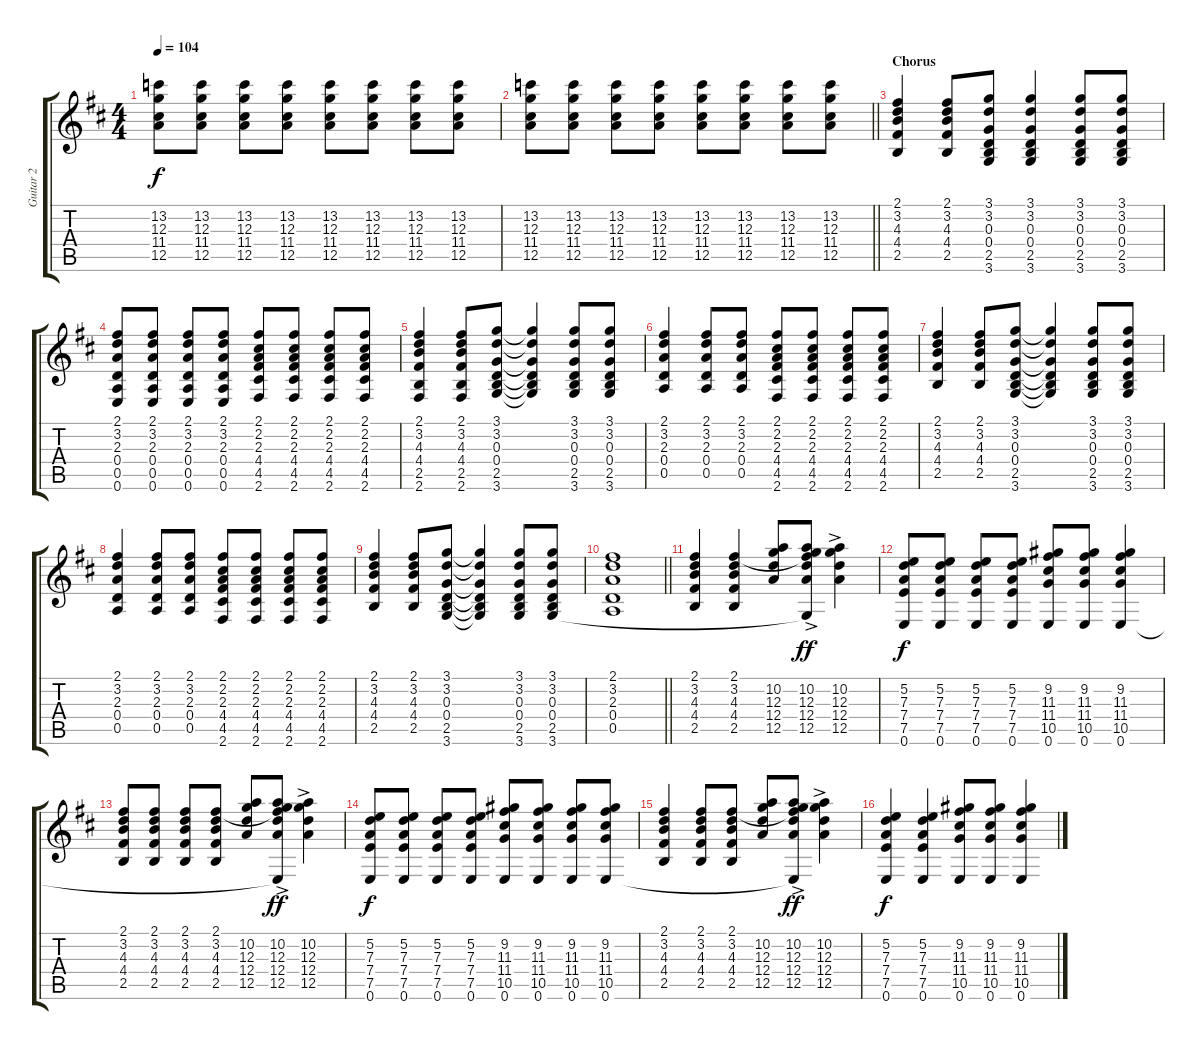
\track ("Guitar 2" "Guitar 2") {instrument electricguitarclean}
\staff {score tabs}
\tuning (E4 B3 G3 D3 A2 E2) {hide}
\ts (4 4)
\tempo 104
\clef g2
\ks d
(13.2 12.3 11.4 12.5).8{dy f} (13.2 12.3 11.4 12.5).8 (13.2 12.3 11.4 12.5).8 (13.2 12.3 11.4 12.5).8 (13.2 12.3 11.4 12.5).8 (13.2 12.3 11.4 12.5).8 (13.2 12.3 11.4 12.5).8 (13.2 12.3 11.4 12.5).8 |
\barLineRight lightlight
(13.2 12.3 11.4 12.5).8 (13.2 12.3 11.4 12.5).8 (13.2 12.3 11.4 12.5).8 (13.2 12.3 11.4 12.5).8 (13.2 12.3 11.4 12.5).8 (13.2 12.3 11.4 12.5).8 (13.2 12.3 11.4 12.5).8 (13.2 12.3 11.4 12.5).8 |
\section ("" "Chorus")
(2.1 3.2 4.3 4.4 2.5).4 (2.1 3.2 4.3 4.4 2.5).8 (3.1 3.2 0.3 0.4 2.5 3.6).8 (3.1 3.2 0.3 0.4 2.5 3.6).4 (3.1 3.2 0.3 0.4 2.5 3.6).8 (3.1 3.2 0.3 0.4 2.5 3.6).8 |
(2.1 3.2 2.3 0.4 0.5 0.6).8 (2.1 3.2 2.3 0.4 0.5 0.6).8 (2.1 3.2 2.3 0.4 0.5 0.6).8 (2.1 3.2 2.3 0.4 0.5 0.6).8 (2.1 2.2 2.3 4.4 4.5 2.6).8 (2.1 2.2 2.3 4.4 4.5 2.6).8 (2.1 2.2 2.3 4.4 4.5 2.6).8 (2.1 2.2 2.3 4.4 4.5 2.6).8 |
(2.1 3.2 4.3 4.4 2.5 2.6).4 (2.1 3.2 4.3 4.4 2.5 2.6).8 (3.1 3.2 0.3 0.4 2.5 3.6).8 (3.1{t} 3.2{t} 0.3{t} 0.4{t} 2.5{t} 3.6{t}).4 (3.1 3.2 0.3 0.4 2.5 3.6).8 (3.1 3.2 0.3 0.4 2.5 3.6).8 |
(2.1 3.2 2.3 0.4 0.5).4 (2.1 3.2 2.3 0.4 0.5).8 (2.1 3.2 2.3 0.4 0.5).8 (2.1 2.2 2.3 4.4 4.5 2.6).8 (2.1 2.2 2.3 4.4 4.5 2.6).8 (2.1 2.2 2.3 4.4 4.5 2.6).8 (2.1 2.2 2.3 4.4 4.5 2.6).8 |
(2.1 3.2 4.3 4.4 2.5).4 (2.1 3.2 4.3 4.4 2.5).8 (3.1 3.2 0.3 0.4 2.5 3.6).8 (3.1{t} 3.2{t} 0.3{t} 0.4{t} 2.5{t} 3.6{t}).4 (3.1 3.2 0.3 0.4 2.5 3.6).8 (3.1 3.2 0.3 0.4 2.5 3.6).8 |
(2.1 3.2 2.3 0.4 0.5).4 (2.1 3.2 2.3 0.4 0.5).8 (2.1 3.2 2.3 0.4 0.5).8 (2.1 2.2 2.3 4.4 4.5 2.6).8 (2.1 2.2 2.3 4.4 4.5 2.6).8 (2.1 2.2 2.3 4.4 4.5 2.6).8 (2.1 2.2 2.3 4.4 4.5 2.6).8 |
(2.1 3.2 4.3 4.4 2.5).4 (2.1 3.2 4.3 4.4 2.5).8 (3.1 3.2 0.3 0.4 2.5 3.6).8 (3.1{t} 3.2{t} 0.3{t} 0.4{t} 2.5{t} 3.6{t}).4 (3.1 3.2 0.3 0.4 2.5 3.6).8 (3.1 3.2 0.3 0.4 2.5 3.6).8 |
\barLineRight lightlight
(2.1 3.2 2.3 0.4 0.5).1 |
(2.1 3.2 4.3 4.4 2.5).4 (2.1 3.2 4.3 4.4 2.5).4 (10.2 12.3 12.4 12.5).8 (2.1{t} 10.2{ac} 12.3{ac} 12.4{ac} 12.5{ac} 3.6{t}).8{dy ff} (10.2{ac} 12.3{ac} 12.4{ac} 12.5{ac}).4 |
(5.2 7.3 7.4 7.5 0.6).8{dy f} (5.2 7.3 7.4 7.5 0.6).8 (5.2 7.3 7.4 7.5 0.6).8 (5.2 7.3 7.4 7.5 0.6).8 (9.2 11.3 11.4 10.5 0.6).8 (9.2 11.3 11.4 10.5 0.6).8 (9.2 11.3 11.4 10.5 0.6).4 |
(2.1 3.2 4.3 4.4 2.5).8 (2.1 3.2 4.3 4.4 2.5).8 (2.1 3.2 4.3 4.4 2.5).8 (2.1 3.2 4.3 4.4 2.5).8 (10.2 12.3 12.4 12.5).8 (2.1{t} 10.2{ac} 12.3{ac} 12.4{ac} 12.5{ac} 0.6{t}).8{dy ff} (10.2{ac} 12.3{ac} 12.4{ac} 12.5{ac}).4 |
(5.2 7.3 7.4 7.5 0.6).8{dy f} (5.2 7.3 7.4 7.5 0.6).8 (5.2 7.3 7.4 7.5 0.6).8 (5.2 7.3 7.4 7.5 0.6).8 (9.2 11.3 11.4 10.5 0.6).8 (9.2 11.3 11.4 10.5 0.6).8 (9.2 11.3 11.4 10.5 0.6).8 (9.2 11.3 11.4 10.5 0.6).8 |
(2.1 3.2 4.3 4.4 2.5).4 (2.1 3.2 4.3 4.4 2.5).8 (2.1 3.2 4.3 4.4 2.5).8 (10.2 12.3 12.4 12.5).8 (2.1{t} 10.2{ac} 12.3{ac} 12.4{ac} 12.5{ac} 0.6{t}).8{dy ff} (10.2{ac} 12.3{ac} 12.4{ac} 12.5{ac}).4 |
(5.2 7.3 7.4 7.5 0.6).4{dy f} (5.2 7.3 7.4 7.5 0.6).4 (9.2 11.3 11.4 10.5 0.6).8 (9.2 11.3 11.4 10.5 0.6).8 (9.2 11.3 11.4 10.5 0.6).4
